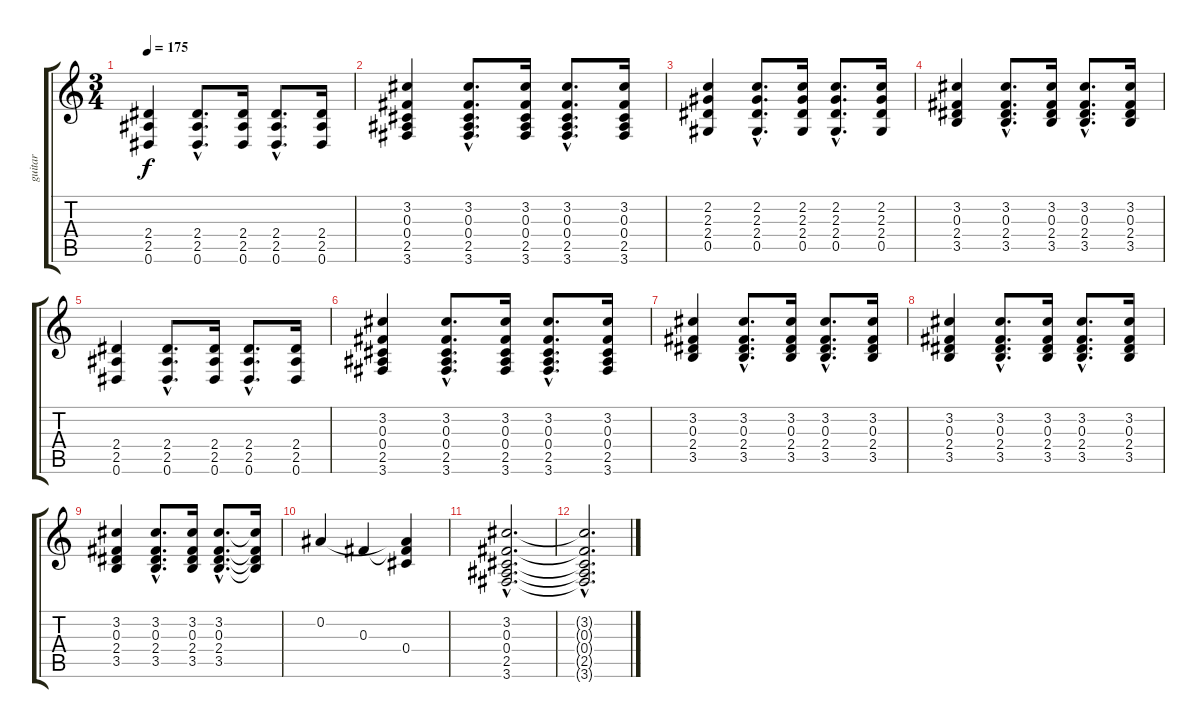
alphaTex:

\track ("guitar" "guitar") {instrument acousticguitarsteel}
\staff {score tabs}
\tuning (Eb4 Bb3 Gb3 Db3 Ab2 Eb2) {hide}
\ts (3 4)
\tempo 175
\clef g2
\ks c
(2.4 2.5 0.6).4{dy f} (2.4{hac} 2.5{hac} 0.6{hac}).8{d} (2.4 2.5 0.6).16 (2.4{hac} 2.5{hac} 0.6{hac}).8{d} (2.4 2.5 0.6).16 |
(3.2 0.3 0.4 2.5 3.6).4 (3.2{hac} 0.3{hac} 0.4{hac} 2.5{hac} 3.6{hac}).8{d} (3.2 0.3 0.4 2.5 3.6).16 (3.2{hac} 0.3{hac} 0.4{hac} 2.5{hac} 3.6{hac}).8{d} (3.2 0.3 0.4 2.5 3.6).16 |
(2.2 2.3 2.4 0.5).4 (2.2{hac} 2.3{hac} 2.4{hac} 0.5{hac}).8{d} (2.2 2.3 2.4 0.5).16 (2.2{hac} 2.3{hac} 2.4{hac} 0.5{hac}).8{d} (2.2 2.3 2.4 0.5).16 |
(3.2 0.3 2.4 3.5).4 (3.2{hac} 0.3{hac} 2.4{hac} 3.5{hac}).8{d} (3.2 0.3 2.4 3.5).16 (3.2{hac} 0.3{hac} 2.4{hac} 3.5{hac}).8{d} (3.2 0.3 2.4 3.5).16 |
(2.4 2.5 0.6).4 (2.4{hac} 2.5{hac} 0.6{hac}).8{d} (2.4 2.5 0.6).16 (2.4{hac} 2.5{hac} 0.6{hac}).8{d} (2.4 2.5 0.6).16 |
(3.2 0.3 0.4 2.5 3.6).4 (3.2{hac} 0.3{hac} 0.4{hac} 2.5{hac} 3.6{hac}).8{d} (3.2 0.3 0.4 2.5 3.6).16 (3.2{hac} 0.3{hac} 0.4{hac} 2.5{hac} 3.6{hac}).8{d} (3.2 0.3 0.4 2.5 3.6).16 |
(3.2 0.3 2.4 3.5).4 (3.2{hac} 0.3{hac} 2.4{hac} 3.5{hac}).8{d} (3.2 0.3 2.4 3.5).16 (3.2{hac} 0.3{hac} 2.4{hac} 3.5{hac}).8{d} (3.2 0.3 2.4 3.5).16 |
(3.2 0.3 2.4 3.5).4 (3.2{hac} 0.3{hac} 2.4{hac} 3.5{hac}).8{d} (3.2 0.3 2.4 3.5).16 (3.2{hac} 0.3{hac} 2.4{hac} 3.5{hac}).8{d} (3.2 0.3 2.4 3.5).16 |
(3.2 0.3 2.4 3.5).4 (3.2{hac} 0.3{hac} 2.4{hac} 3.5{hac}).8{d} (3.2 0.3 2.4 3.5).16 (3.2{hac} 0.3{hac} 2.4{hac} 3.5{hac}).8{d} (3.2{t} 0.3{t} 2.4{t} 3.5{t}).16 |
0.2.4 0.3.4 (0.2{t} 0.3{t} 0.4).4 |
(3.2{hac} 0.3{hac} 0.4{hac} 2.5{hac} 3.6{hac}).2{d} |
(3.2{hac t} 0.3{hac t} 0.4{hac t} 2.5{hac t} 3.6{hac t}).2{d}
